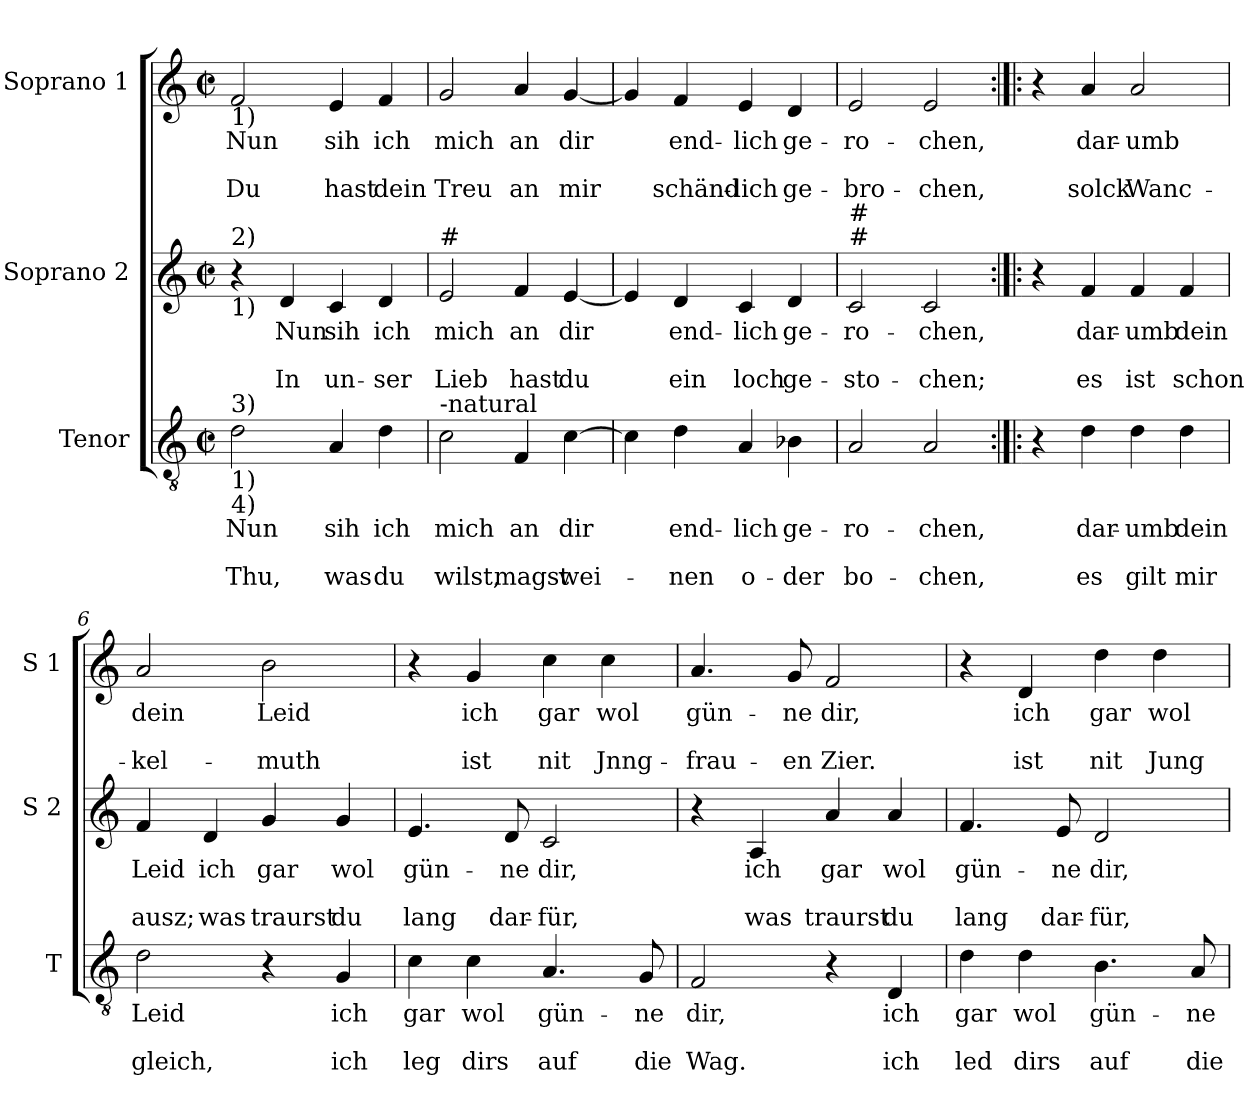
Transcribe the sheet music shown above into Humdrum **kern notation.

**kern	**text	**text	**text	**kern	**text	**text	**text	**kern	**text	**text	**text
*part3	*part3	*part3	*part3	*part2	*part2	*part2	*part2	*part1	*part1	*part1	*part1
*staff3	*staff3	*staff3	*staff3	*staff2	*staff2	*staff2	*staff2	*staff1	*staff1	*staff1	*staff1
*I"Tenor	*	*	*	*I"Soprano 2	*	*	*	*I"Soprano 1	*	*	*
*I'T	*	*	*	*I'S 2	*	*	*	*I'S 1	*	*	*
*clefGv2	*	*	*	*clefG2	*	*	*	*clefG2	*	*	*
*k[]	*	*	*	*k[]	*	*	*	*k[]	*	*	*
*C:	*	*	*	*C:	*	*	*	*C:	*	*	*
*M2/2	*	*	*	*M2/2	*	*	*	*M2/2	*	*	*
*met(c|)	*	*	*	*met(c|)	*	*	*	*met(c|)	*	*	*
=1	=1	=1	=1	=1	=1	=1	=1	=1	=1	=1	=1
!	!	!	!	!	!	!	!	!LO:TX:b:t=1)	!	!	!
!	!	!	!	!LO:TX:a:t=2)	!	!	!	!	!	!	!
!	!	!	!	!LO:TX:b:t=1)	!	!	!	!	!	!	!
!LO:TX:a:t=3)	!	!	!	!	!	!	!	!	!	!	!
!LO:TX:b:t=1)	!	!	!	!	!	!	!	!	!	!	!
!LO:TX:b:t=4)	!	!	!	!	!	!	!	!	!	!	!
!	!LO:LY:b	!	!LO:LY:b	!	!	!	!	!	!LO:LY:b	!	!LO:LY:b
2d\	Nun	.	Thu,	4r	.	.	.	2f/	Nun	.	Du
!	!	!	!	!	!LO:LY:b	!	!LO:LY:b	!	!	!	!
.	.	.	.	4d/	Nun	.	In	.	.	.	.
!	!LO:LY:b	!	!LO:LY:b	!	!LO:LY:b	!	!LO:LY:b	!	!LO:LY:b	!	!LO:LY:b
4A/	sih	.	was	4c/	sih	.	un-	4e/	sih	.	hast
!	!LO:LY:b	!	!LO:LY:b	!	!LO:LY:b	!	!LO:LY:b	!	!LO:LY:b	!	!LO:LY:b
4d\	ich	.	du	4d/	ich	.	-ser	4f/	ich	.	dein
=2	=2	=2	=2	=2	=2	=2	=2	=2	=2	=2	=2
!	!	!	!	!LO:TX:a:t=#	!	!	!	!	!	!	!
!LO:TX:a:t=-natural	!	!	!	!	!	!	!	!	!	!	!
!	!LO:LY:b	!	!LO:LY:b	!	!LO:LY:b	!	!LO:LY:b	!	!LO:LY:b	!	!LO:LY:b
2c\	mich	.	wilst,	2e/	mich	.	Lieb	2g/	mich	.	Treu
!	!LO:LY:b	!	!LO:LY:b	!	!LO:LY:b	!	!LO:LY:b	!	!LO:LY:b	!	!LO:LY:b
4F/	an	.	magst	4f/	an	.	hast	4a/	an	.	an
!	!LO:LY:b	!	!LO:LY:b	!	!LO:LY:b	!	!LO:LY:b	!	!LO:LY:b	!	!LO:LY:b
[4c\	dir	.	wei-	[4e/	dir	.	du	[4g/	dir	.	mir
=3	=3	=3	=3	=3	=3	=3	=3	=3	=3	=3	=3
4c\]	.	.	.	4e/]	.	.	.	4g/]	.	.	.
!	!LO:LY:b	!	!LO:LY:b	!	!LO:LY:b	!	!LO:LY:b	!	!LO:LY:b	!	!LO:LY:b
4d\	end-	.	-nen	4d/	end-	.	ein	4f/	end-	.	schänd-
!	!LO:LY:b	!	!LO:LY:b	!	!LO:LY:b	!	!LO:LY:b	!	!LO:LY:b	!	!LO:LY:b
4A/	-lich	.	o-	4c/	-lich	.	loch	4e/	-lich	.	-lich
!	!LO:LY:b	!	!LO:LY:b	!	!LO:LY:b	!	!LO:LY:b	!	!LO:LY:b	!	!LO:LY:b
4B-X\	ge-	.	-der	4d/	ge-	.	ge-	4d/	ge-	.	ge-
=4	=4	=4	=4	=4	=4	=4	=4	=4	=4	=4	=4
!	!	!	!	!LO:TX:a:t=#	!	!	!	!	!	!	!
!	!	!	!	!LO:TX:a:t=#	!	!	!	!	!	!	!
!	!LO:LY:b	!	!LO:LY:b	!	!LO:LY:b	!	!LO:LY:b	!	!LO:LY:b	!	!LO:LY:b
2A/	-ro-	.	bo-	2c/	-ro-	.	-sto-	2e/	-ro-	.	-bro-
!	!LO:LY:b	!	!LO:LY:b	!	!LO:LY:b	!	!LO:LY:b	!	!LO:LY:b	!	!LO:LY:b
2A/	-chen,	.	-chen,	2c/	-chen,	.	-chen;	2e/	-chen,	.	-chen,
!!LO:LB:g=z
=5:|!|:	=5:|!|:	=5:|!|:	=5:|!|:	=5:|!|:	=5:|!|:	=5:|!|:	=5:|!|:	=5:|!|:	=5:|!|:	=5:|!|:	=5:|!|:
4r	.	.	.	4r	.	.	.	4r	.	.	.
!	!LO:LY:b	!	!LO:LY:b	!	!LO:LY:b	!	!LO:LY:b	!	!LO:LY:b	!	!LO:LY:b
4d\	dar-	.	es	4f/	dar-	.	es	4a/	dar-	.	solck
!	!LO:LY:b	!	!LO:LY:b	!	!LO:LY:b	!	!LO:LY:b	!	!LO:LY:b	!	!LO:LY:b
4d\	-umb	.	gilt	4f/	-umb	.	ist	2a/	-umb	.	Wanc-
!	!LO:LY:b	!	!LO:LY:b	!	!LO:LY:b	!	!LO:LY:b	!	!	!	!
4d\	dein	.	mir	4f/	dein	.	schon	.	.	.	.
=6	=6	=6	=6	=6	=6	=6	=6	=6	=6	=6	=6
!	!LO:LY:b	!	!LO:LY:b	!	!LO:LY:b	!	!LO:LY:b	!	!LO:LY:b	!	!LO:LY:b
2d\	Leid	.	gleich,	4f/	Leid	.	ausz;	2a/	dein	.	-kel-
!	!	!	!	!	!LO:LY:b	!	!LO:LY:b	!	!	!	!
.	.	.	.	4d/	ich	.	was	.	.	.	.
!	!	!	!	!	!LO:LY:b	!	!LO:LY:b	!	!LO:LY:b	!	!LO:LY:b
4r	.	.	.	4g/	gar	.	traurst	2b\	Leid	.	-muth
!	!LO:LY:b	!	!LO:LY:b	!	!LO:LY:b	!	!LO:LY:b	!	!	!	!
4G/	ich	.	ich	4g/	wol	.	du	.	.	.	.
=7	=7	=7	=7	=7	=7	=7	=7	=7	=7	=7	=7
!	!LO:LY:b	!	!LO:LY:b	!	!LO:LY:b	!	!LO:LY:b	!	!	!	!
4c\	gar	.	leg	4.e/	gün-	.	lang	4r	.	.	.
!	!LO:LY:b	!	!LO:LY:b	!	!	!	!	!	!LO:LY:b	!	!LO:LY:b
4c\	wol	.	dirs	.	.	.	.	4g/	ich	.	ist
!	!	!	!	!	!LO:LY:b	!	!LO:LY:b	!	!	!	!
.	.	.	.	8d/	-ne	.	dar-	.	.	.	.
!	!LO:LY:b	!	!LO:LY:b	!	!LO:LY:b	!	!LO:LY:b	!	!LO:LY:b	!	!LO:LY:b
4.A/	gün-	.	auf	2c/	dir,	.	-für,	4cc\	gar	.	nit
!	!	!	!	!	!	!	!	!	!LO:LY:b	!	!LO:LY:b
.	.	.	.	.	.	.	.	4cc\	wol	.	Jnng-
!	!LO:LY:b	!	!LO:LY:b	!	!	!	!	!	!	!	!
8G/	-ne	.	die	.	.	.	.	.	.	.	.
=8	=8	=8	=8	=8	=8	=8	=8	=8	=8	=8	=8
!	!LO:LY:b	!	!LO:LY:b	!	!	!	!	!	!LO:LY:b	!	!LO:LY:b
2F/	dir,	.	Wag.	4r	.	.	.	4.a/	gün-	.	-frau-
!	!	!	!	!	!LO:LY:b	!	!LO:LY:b	!	!	!	!
.	.	.	.	4A/	ich	.	was	.	.	.	.
!	!	!	!	!	!	!	!	!	!LO:LY:b	!	!LO:LY:b
.	.	.	.	.	.	.	.	8g/	-ne	.	-en
!	!	!	!	!	!LO:LY:b	!	!LO:LY:b	!	!LO:LY:b	!	!LO:LY:b
4r	.	.	.	4a/	gar	.	traurst	2f/	dir,	.	Zier.
!	!LO:LY:b	!	!LO:LY:b	!	!LO:LY:b	!	!LO:LY:b	!	!	!	!
4D/	ich	.	ich	4a/	wol	.	du	.	.	.	.
!!LO:PB:g=z
=9	=9	=9	=9	=9	=9	=9	=9	=9	=9	=9	=9
!	!LO:LY:b	!	!LO:LY:b	!	!LO:LY:b	!	!LO:LY:b	!	!	!	!
4d\	gar	.	led	4.f/	gün-	.	lang	4r	.	.	.
!	!LO:LY:b	!	!LO:LY:b	!	!	!	!	!	!LO:LY:b	!	!LO:LY:b
4d\	wol	.	dirs	.	.	.	.	4d/	ich	.	ist
!	!	!	!	!	!LO:LY:b	!	!LO:LY:b	!	!	!	!
.	.	.	.	8e/	-ne	.	dar-	.	.	.	.
!	!LO:LY:b	!	!LO:LY:b	!	!LO:LY:b	!	!LO:LY:b	!	!LO:LY:b	!	!LO:LY:b
4.B\	gün-	.	auf	2d/	dir,	.	-für,	4dd\	gar	.	nit
!	!	!	!	!	!	!	!	!	!LO:LY:b	!	!LO:LY:b
.	.	.	.	.	.	.	.	4dd\	wol	.	Jung-
!	!LO:LY:b	!	!LO:LY:b	!	!	!	!	!	!	!	!
8A/	-ne	.	die	.	.	.	.	.	.	.	.
=	=	=	=	=	=	=	=	=	=	=	=
*-	*-	*-	*-	*-	*-	*-	*-	*-	*-	*-	*-
